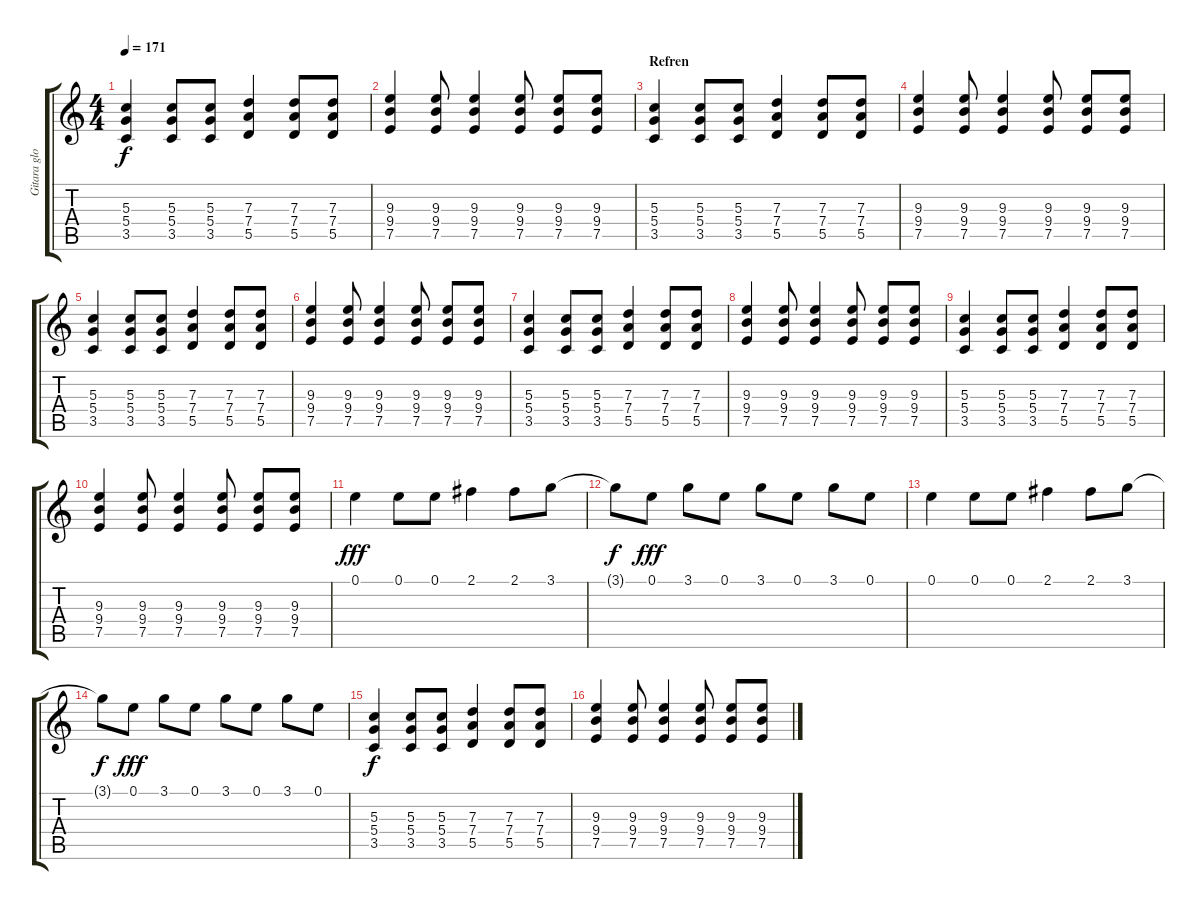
\track ("Gitara glowna" "Gitara glo") {instrument electricguitarclean}
\staff {score tabs}
\tuning (E4 B3 G3 D3 A2 E2) {hide}
\ts (4 4)
\tempo 171
\clef g2
\ks c
(5.3 5.4 3.5).4{dy f} (5.3 5.4 3.5).8 (5.3 5.4 3.5).8 (7.3 7.4 5.5).4 (7.3 7.4 5.5).8 (7.3 7.4 5.5).8 |
(9.3 9.4 7.5).4 (9.3 9.4 7.5).8 (9.3 9.4 7.5).4 (9.3 9.4 7.5).8 (9.3 9.4 7.5).8 (9.3 9.4 7.5).8 |
\section ("" "Refren")
(5.3 5.4 3.5).4 (5.3 5.4 3.5).8 (5.3 5.4 3.5).8 (7.3 7.4 5.5).4 (7.3 7.4 5.5).8 (7.3 7.4 5.5).8 |
(9.3 9.4 7.5).4 (9.3 9.4 7.5).8 (9.3 9.4 7.5).4 (9.3 9.4 7.5).8 (9.3 9.4 7.5).8 (9.3 9.4 7.5).8 |
(5.3 5.4 3.5).4 (5.3 5.4 3.5).8 (5.3 5.4 3.5).8 (7.3 7.4 5.5).4 (7.3 7.4 5.5).8 (7.3 7.4 5.5).8 |
(9.3 9.4 7.5).4 (9.3 9.4 7.5).8 (9.3 9.4 7.5).4 (9.3 9.4 7.5).8 (9.3 9.4 7.5).8 (9.3 9.4 7.5).8 |
(5.3 5.4 3.5).4 (5.3 5.4 3.5).8 (5.3 5.4 3.5).8 (7.3 7.4 5.5).4 (7.3 7.4 5.5).8 (7.3 7.4 5.5).8 |
(9.3 9.4 7.5).4 (9.3 9.4 7.5).8 (9.3 9.4 7.5).4 (9.3 9.4 7.5).8 (9.3 9.4 7.5).8 (9.3 9.4 7.5).8 |
(5.3 5.4 3.5).4 (5.3 5.4 3.5).8 (5.3 5.4 3.5).8 (7.3 7.4 5.5).4 (7.3 7.4 5.5).8 (7.3 7.4 5.5).8 |
(9.3 9.4 7.5).4 (9.3 9.4 7.5).8 (9.3 9.4 7.5).4 (9.3 9.4 7.5).8 (9.3 9.4 7.5).8 (9.3 9.4 7.5).8 |
0.1.4{dy fff volume 16} 0.1.8 0.1.8 2.1.4 2.1.8 3.1.8 |
3.1{t}.8{dy f} 0.1.8{dy fff} 3.1.8 0.1.8 3.1.8 0.1.8 3.1.8 0.1.8 |
0.1.4{volume 16} 0.1.8 0.1.8 2.1.4 2.1.8 3.1.8 |
3.1{t}.8{dy f} 0.1.8{dy fff} 3.1.8 0.1.8 3.1.8 0.1.8 3.1.8 0.1.8 |
(5.3 5.4 3.5).4{dy f volume 11} (5.3 5.4 3.5).8 (5.3 5.4 3.5).8 (7.3 7.4 5.5).4 (7.3 7.4 5.5).8 (7.3 7.4 5.5).8 |
(9.3 9.4 7.5).4 (9.3 9.4 7.5).8 (9.3 9.4 7.5).4 (9.3 9.4 7.5).8 (9.3 9.4 7.5).8 (9.3 9.4 7.5).8
